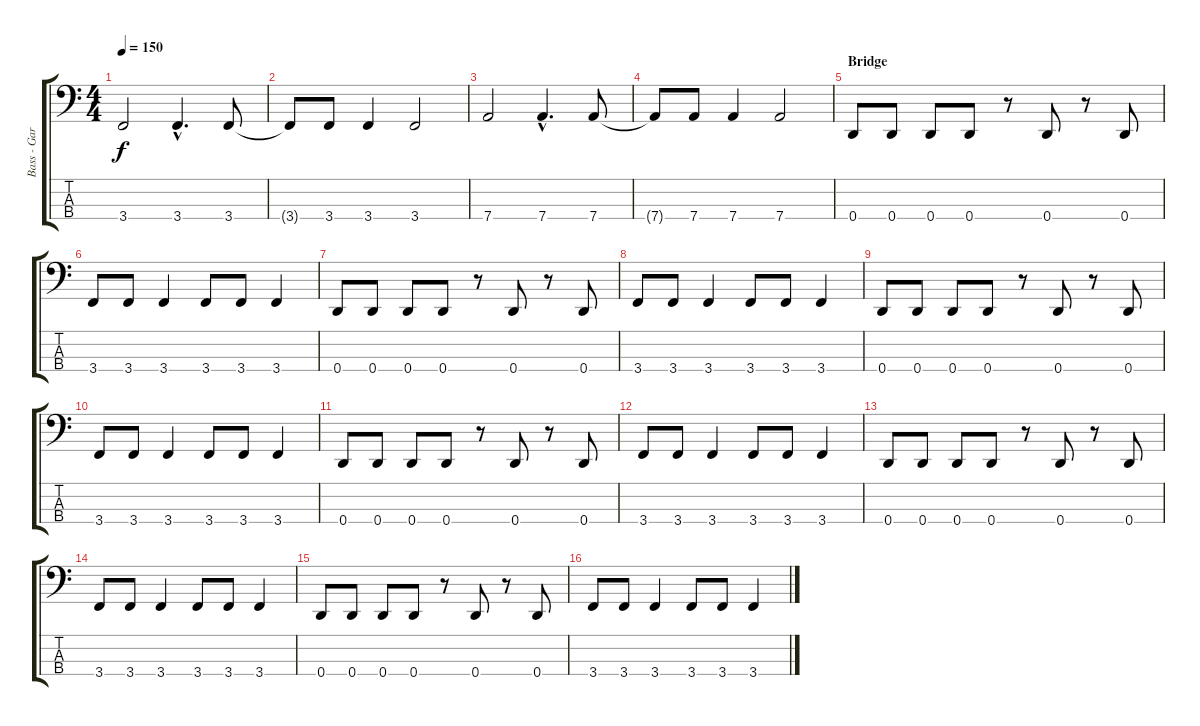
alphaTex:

\track ("Bass - Gareth" "Bass - Gar") {instrument electricbassfinger}
\staff {score tabs}
\tuning (G2 D2 A1 D1) {hide}
\ts (4 4)
\tempo 150
\clef f4
\ks c
3.4.2{dy f} 3.4{hac}.4{d} 3.4.8 |
3.4{t}.8 3.4.8 3.4.4 3.4.2 |
7.4.2 7.4{hac}.4{d} 7.4.8 |
7.4{t}.8 7.4.8 7.4.4 7.4.2 |
\section ("" "Bridge")
0.4.8 0.4.8 0.4.8 0.4.8 r.8 0.4.8 r.8 0.4.8 |
3.4.8 3.4.8 3.4.4 3.4.8 3.4.8 3.4.4 |
0.4.8 0.4.8 0.4.8 0.4.8 r.8 0.4.8 r.8 0.4.8 |
3.4.8 3.4.8 3.4.4 3.4.8 3.4.8 3.4.4 |
0.4.8 0.4.8 0.4.8 0.4.8 r.8 0.4.8 r.8 0.4.8 |
3.4.8 3.4.8 3.4.4 3.4.8 3.4.8 3.4.4 |
0.4.8 0.4.8 0.4.8 0.4.8 r.8 0.4.8 r.8 0.4.8 |
3.4.8 3.4.8 3.4.4 3.4.8 3.4.8 3.4.4 |
0.4.8 0.4.8 0.4.8 0.4.8 r.8 0.4.8 r.8 0.4.8 |
3.4.8 3.4.8 3.4.4 3.4.8 3.4.8 3.4.4 |
0.4.8 0.4.8 0.4.8 0.4.8 r.8 0.4.8 r.8 0.4.8 |
3.4.8 3.4.8 3.4.4 3.4.8 3.4.8 3.4.4
